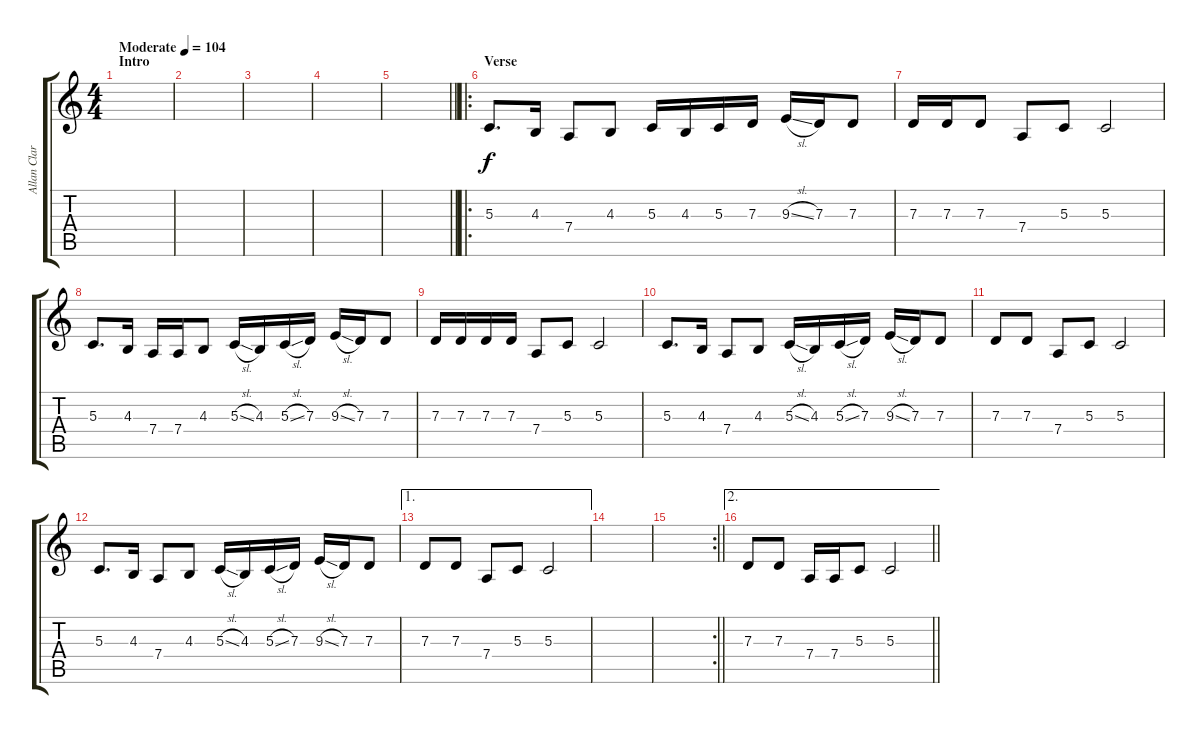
\track ("Allan Clarke" "Allan Clar") {instrument lead2sawtooth}
\staff {score tabs}
\tuning (E4 B3 G3 D3 A2 E2) {hide}
\ts (4 4)
\section ("" "Intro")
\tempo (104 "Moderate")
\clef g2
\ks c
|
|
|
|
\barLineRight lightlight
|
\ro
\section ("" "Verse")
5.3.8{d} 4.3.16 7.4.8 4.3.8 5.3.16 4.3.16 5.3.16 7.3.16 9.3{sl}.16 7.3.16 7.3.8 |
7.3.16 7.3.16 7.3.8 7.4.8 5.3.8 5.3.2 |
5.3.8{d} 4.3.16 7.4.16 7.4.16 4.3.8 5.3{sl}.16 4.3.16 5.3{sl}.16 7.3.16 9.3{sl}.16 7.3.16 7.3.8 |
7.3.16 7.3.16 7.3.16 7.3.16 7.4.8 5.3.8 5.3.2 |
5.3.8{d} 4.3.16 7.4.8 4.3.8 5.3{sl}.16 4.3.16 5.3{sl}.16 7.3.16 9.3{sl}.16 7.3.16 7.3.8 |
7.3.8 7.3.8 7.4.8 5.3.8 5.3.2 |
5.3.8{d} 4.3.16 7.4.8 4.3.8 5.3{sl}.16 4.3.16 5.3{sl}.16 7.3.16 9.3{sl}.16 7.3.16 7.3.8 |
\ae 1
7.3.8 7.3.8 7.4.8 5.3.8 5.3.2 |
|
\rc 2
\barLineRight lightlight
|
\ae 2
\barLineRight lightlight
7.3.8 7.3.8 7.4.16 7.4.16 5.3.8 5.3.2
